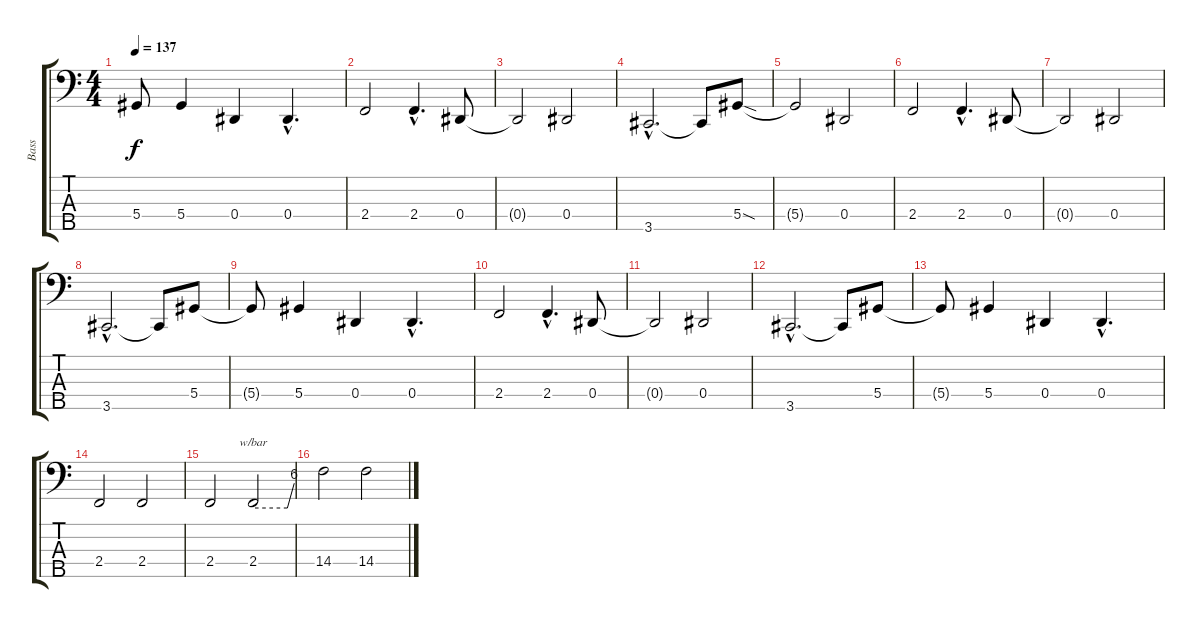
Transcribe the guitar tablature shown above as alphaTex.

\track ("Bass" "Bass") {instrument electricbasspick}
\staff {score tabs}
\tuning (Gb2 Db2 Ab1 Eb1 Bb0) {hide}
\ts (4 4)
\tempo 137
\clef f4
\ks c
5.4{t}.8{dy f} 5.4.4 0.4.4 0.4{hac}.4{d} |
2.4.2 2.4{hac}.4{d} 0.4.8 |
0.4{t}.2 0.4.2 |
3.5{hac}.2{d} 3.5{t}.8 5.4{sod}.8 |
5.4{t}.2 0.4.2 |
2.4.2 2.4{hac}.4{d} 0.4.8 |
0.4{t}.2 0.4.2 |
3.5{hac}.2{d} 3.5{t}.8 5.4.8 |
5.4{t}.8 5.4.4 0.4.4 0.4{hac}.4{d} |
2.4.2 2.4{hac}.4{d} 0.4.8 |
0.4{t}.2 0.4.2 |
3.5{hac}.2{d} 3.5{t}.8 5.4.8 |
5.4{t}.8 5.4.4 0.4.4 0.4{hac}.4{d} |
2.4.2 2.4.2 |
2.4.2 2.4.2{tbe (custom default 0 0 50 0 60 24)} |
14.4.2 14.4.2
